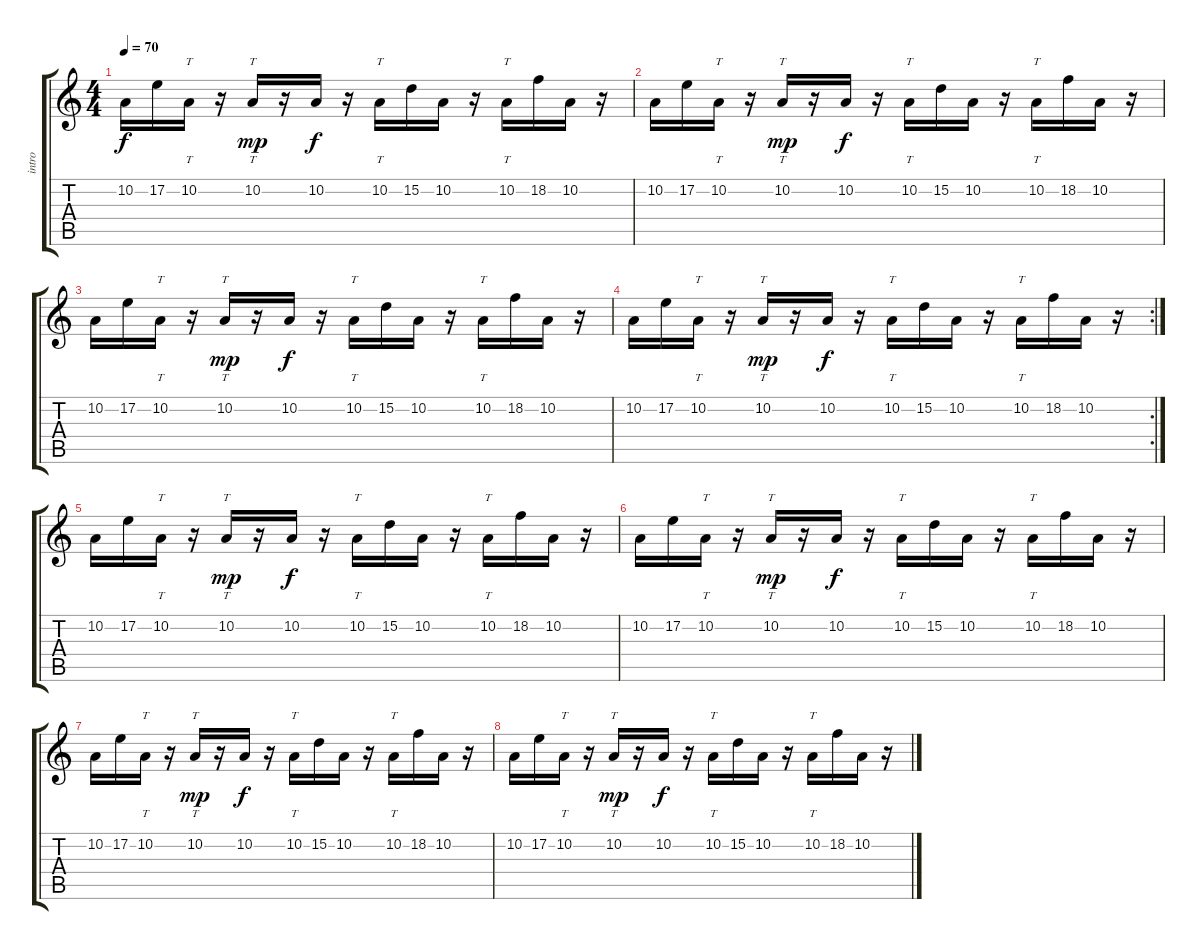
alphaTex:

\track ("intro" "intro") {instrument lead1square}
\staff {score tabs}
\tuning (E4 B3 G3 D3 A2 E2) {hide}
\ts (4 4)
\tempo 70
\clef g2
\ks c
10.2.16{dy f instrument lead1square} 17.2.16 10.2.16{tt} r.16 10.2.16{tt dy mp} r.16 10.2.16{dy f} r.16 10.2.16{tt} 15.2.16 10.2.16 r.16 10.2.16{tt} 18.2.16 10.2.16 r.16 |
10.2.16 17.2.16 10.2.16{tt} r.16 10.2.16{tt dy mp} r.16 10.2.16{dy f} r.16 10.2.16{tt} 15.2.16 10.2.16 r.16 10.2.16{tt} 18.2.16 10.2.16 r.16 |
10.2.16 17.2.16 10.2.16{tt} r.16 10.2.16{tt dy mp} r.16 10.2.16{dy f} r.16 10.2.16{tt} 15.2.16 10.2.16 r.16 10.2.16{tt} 18.2.16 10.2.16 r.16 |
\rc 2
10.2.16 17.2.16 10.2.16{tt} r.16 10.2.16{tt dy mp} r.16 10.2.16{dy f} r.16 10.2.16{tt} 15.2.16 10.2.16 r.16 10.2.16{tt} 18.2.16 10.2.16 r.16 |
10.2.16 17.2.16 10.2.16{tt} r.16 10.2.16{tt dy mp} r.16 10.2.16{dy f} r.16 10.2.16{tt} 15.2.16 10.2.16 r.16 10.2.16{tt} 18.2.16 10.2.16 r.16 |
10.2.16 17.2.16 10.2.16{tt} r.16 10.2.16{tt dy mp} r.16 10.2.16{dy f} r.16 10.2.16{tt} 15.2.16 10.2.16 r.16 10.2.16{tt} 18.2.16 10.2.16 r.16 |
10.2.16 17.2.16 10.2.16{tt} r.16 10.2.16{tt dy mp} r.16 10.2.16{dy f} r.16 10.2.16{tt} 15.2.16 10.2.16 r.16 10.2.16{tt} 18.2.16 10.2.16 r.16 |
10.2.16 17.2.16 10.2.16{tt} r.16 10.2.16{tt dy mp} r.16 10.2.16{dy f} r.16 10.2.16{tt} 15.2.16 10.2.16 r.16 10.2.16{tt} 18.2.16 10.2.16 r.16
